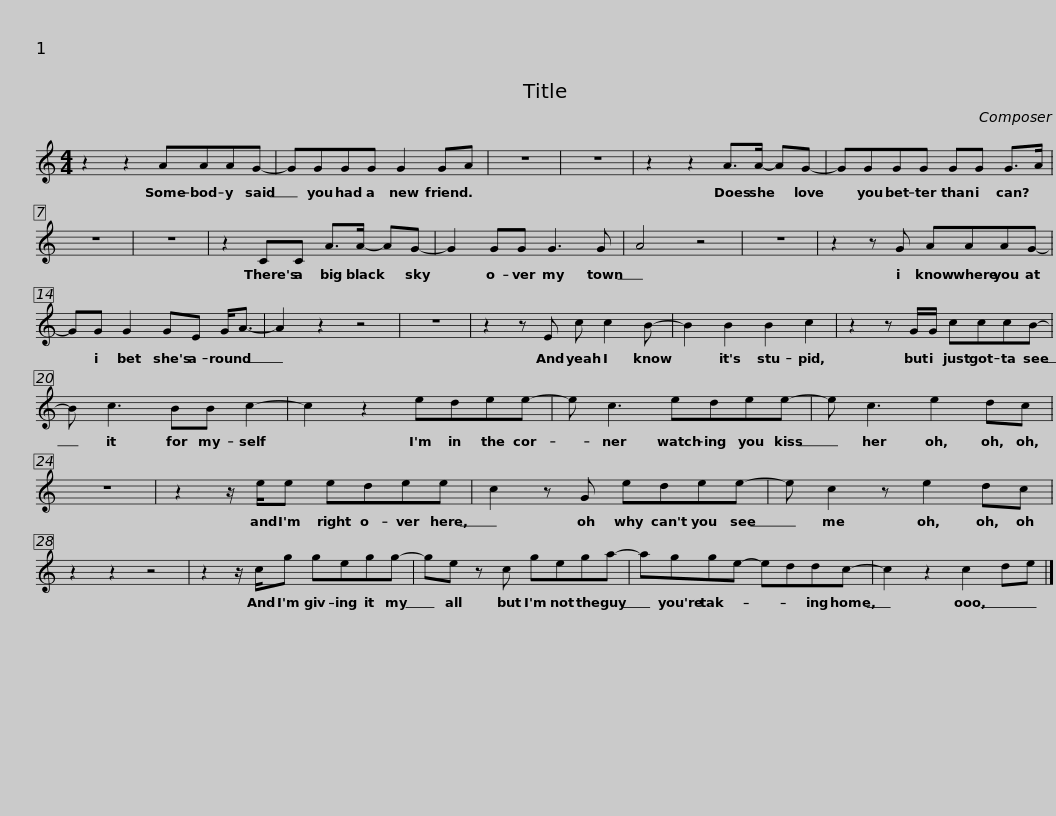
X:1
L:1/8
M:4/4
I:linebreak $
K:C
V:1 treble
V:1
 z2 z2 AAAG- | GGGG G2 GA | z8 | z8 |$ z2 z2 A>A- AG- | %5
 GGGG GG G>A | z8 | z8 |$ z2 CC A>A- AG- | G2 GG G3 G | %10
 A4 z4 | z8 |$ z2 z G AAAG- | GG G2 GE G<A- | A2 z2 z4 | %15
 z8 |$ z2 z E c c2 B- | B2 B2 B2 c2 | z2 z G/G/ cccB- | B c3 BB c2- |$ %20
 c2 z2 edee- | e c3 edee- | e c3 e2 dc | z8 |$ z2 z/ e/e edee- | %25
 c2 z G edee- | e c2 z e2 dc | z2 z2 z4 |$ z2 z/ c/g gegg- | ge z c gega- | %30
 agge- eddc- | c2 z2 c2 de |] %32
